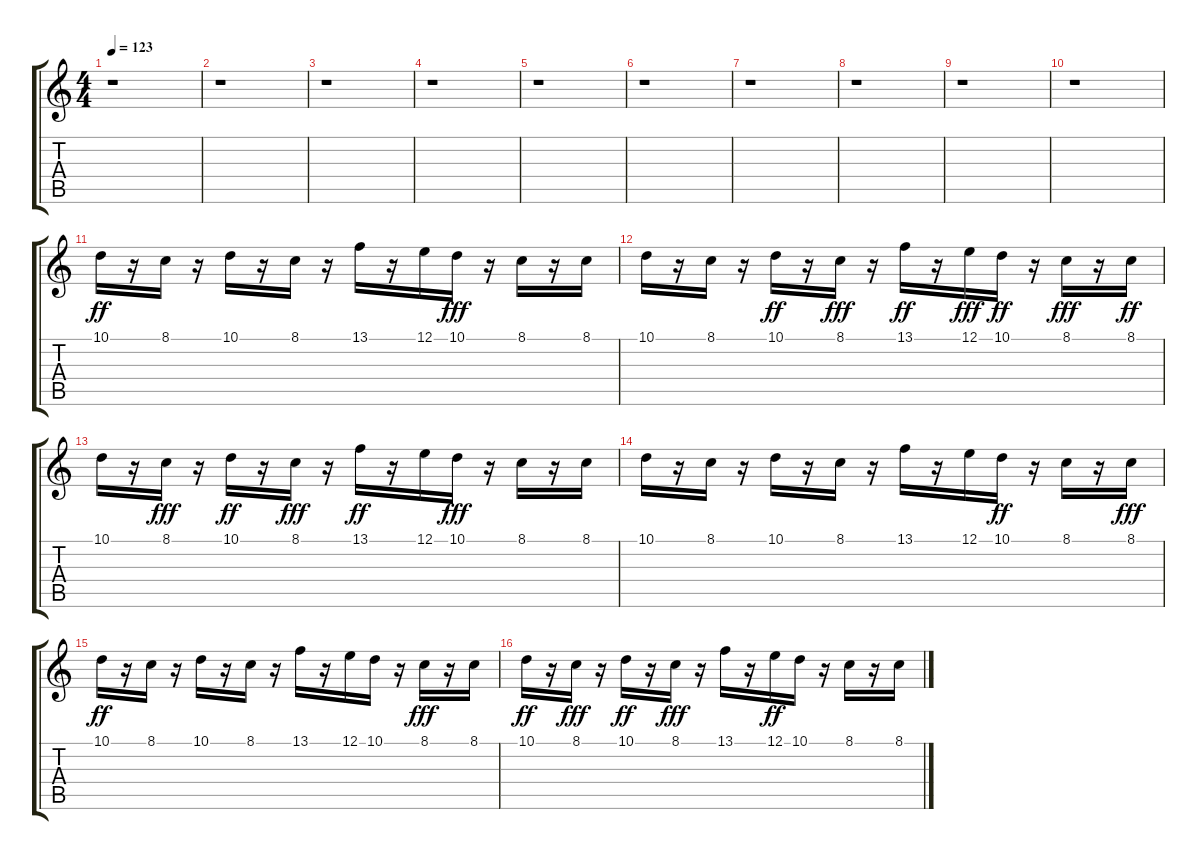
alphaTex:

\track "" {instrument pad3polysynth}
\staff {score tabs}
\tuning (E4 B3 G3 D3 A2 E2) {hide}
\ts (4 4)
\tempo 123
\clef g2
\ks c
r.1{dy fff} |
r.1 |
r.1 |
r.1 |
r.1 |
r.1 |
r.1 |
r.1 |
r.1 |
r.1 |
10.1.16{dy ff} r.16 8.1.16 r.16 10.1.16 r.16 8.1.16 r.16 13.1.16 r.16 12.1.16 10.1.16{dy fff} r.16 8.1.16 r.16 8.1.16 |
10.1.16 r.16 8.1.16 r.16 10.1.16{dy ff} r.16 8.1.16{dy fff} r.16 13.1.16{dy ff} r.16 12.1.16{dy fff} 10.1.16{dy ff} r.16 8.1.16{dy fff} r.16 8.1.16{dy ff} |
10.1.16 r.16 8.1.16{dy fff} r.16 10.1.16{dy ff} r.16 8.1.16{dy fff} r.16 13.1.16{dy ff} r.16 12.1.16 10.1.16{dy fff} r.16 8.1.16 r.16 8.1.16 |
10.1.16 r.16 8.1.16 r.16 10.1.16 r.16 8.1.16 r.16 13.1.16 r.16 12.1.16 10.1.16{dy ff} r.16 8.1.16 r.16 8.1.16{dy fff} |
10.1.16{dy ff} r.16 8.1.16 r.16 10.1.16 r.16 8.1.16 r.16 13.1.16 r.16 12.1.16 10.1.16 r.16 8.1.16{dy fff} r.16 8.1.16 |
10.1.16{dy ff} r.16 8.1.16{dy fff} r.16 10.1.16{dy ff} r.16 8.1.16{dy fff} r.16 13.1.16 r.16 12.1.16{dy ff} 10.1.16 r.16 8.1.16 r.16 8.1.16
